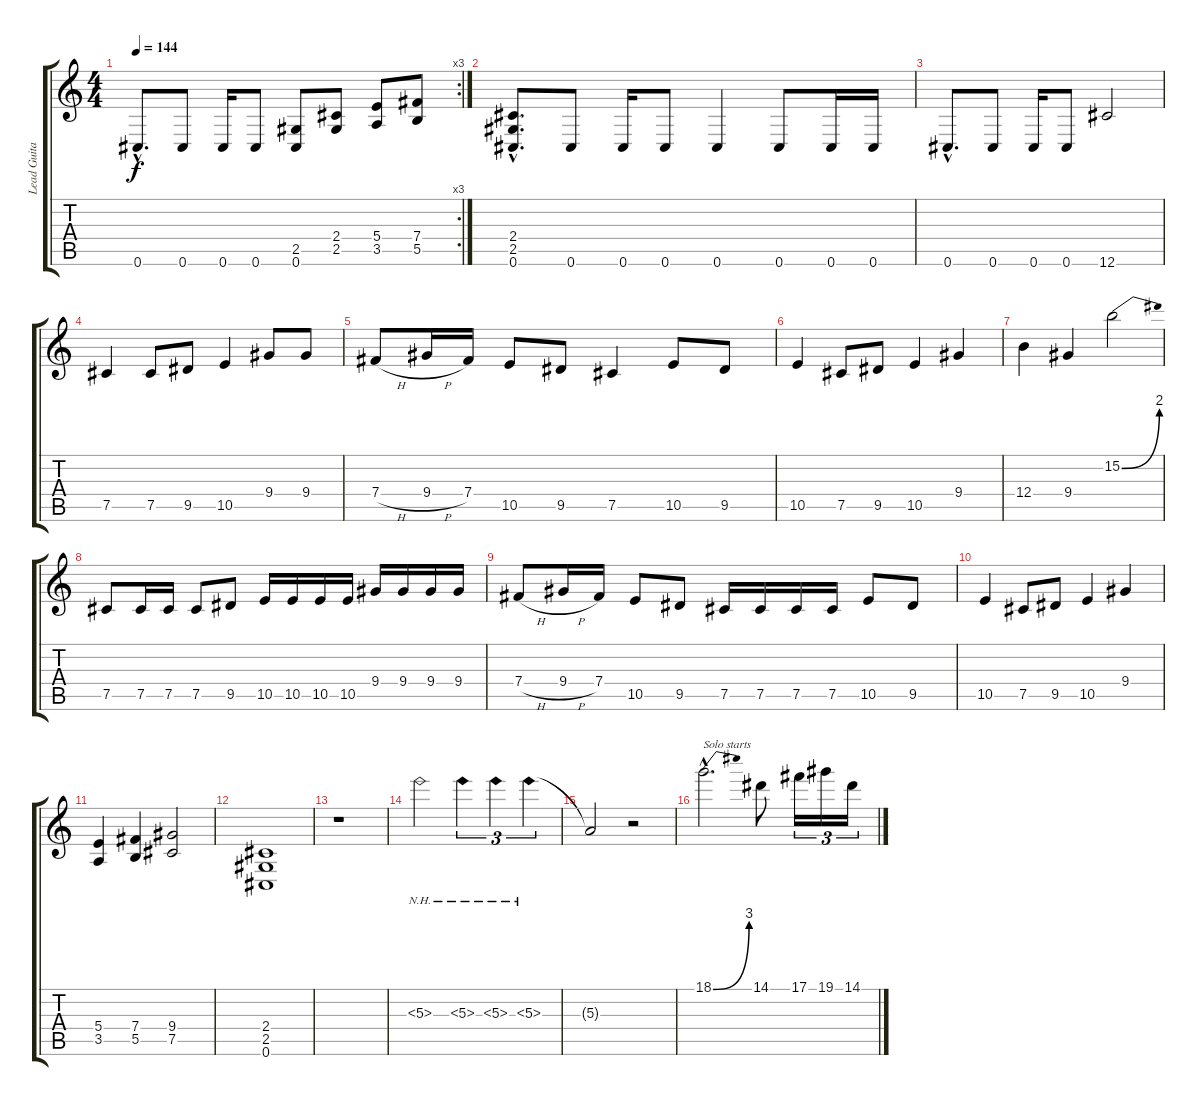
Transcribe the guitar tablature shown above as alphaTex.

\track ("Lead Guitar" "Lead Guita") {instrument overdrivenguitar}
\staff {score tabs}
\tuning (Db4 Ab3 E3 B2 Gb2 Db2) {hide}
\rc 3
\ts (4 4)
\tempo 144
\clef g2
\ks c
0.6{hac}.8{d dy f} 0.6.8 0.6.16 0.6.8 (2.5 0.6).8 (2.4 2.5).8 (5.4 3.5).8 (7.4 5.5).8 |
(2.4{hac} 2.5{hac} 0.6{hac}).8{d} 0.6.8 0.6.16 0.6.8 0.6.4 0.6.8 0.6.16 0.6.16 |
0.6{hac}.8{d} 0.6.8 0.6.16 0.6.8 12.6.2 |
7.5.4 7.5.8 9.5.8 10.5.4 9.4.8 9.4.8 |
7.4{h}.8 9.4{h}.16 7.4.16 10.5.8 9.5.8 7.5.4 10.5.8 9.5.8 |
10.5.4 7.5.8 9.5.8 10.5.4 9.4.4 |
12.4.4 9.4.4 15.2{be (bend 0 0 60 8)}.2 |
7.5.8 7.5.16 7.5.16 7.5.8 9.5.8 10.5.16 10.5.16 10.5.16 10.5.16 9.4.16 9.4.16 9.4.16 9.4.16 |
7.4{h}.8 9.4{h}.16 7.4.16 10.5.8 9.5.8 7.5.16 7.5.16 7.5.16 7.5.16 10.5.8 9.5.8 |
10.5.4 7.5.8 9.5.8 10.5.4 9.4.4 |
(5.4 3.5).4 (7.4 5.5).4 (9.4 7.5).2 |
(2.4 2.5 0.6).1 |
r.1 |
5.3{nh}.2 5.3{nh}.4{tu (3 2)} 5.3{nh}.4{tu (3 2)} 5.3{nh}.4{tu (3 2)} |
5.3{t}.2 r.2 |
18.1{be (bend 0 0 60 12) hac}.2{d txt "Solo starts"} 14.1.8 17.1.16{tu (3 2)} 19.1.16{tu (3 2)} 14.1.16{tu (3 2)}
